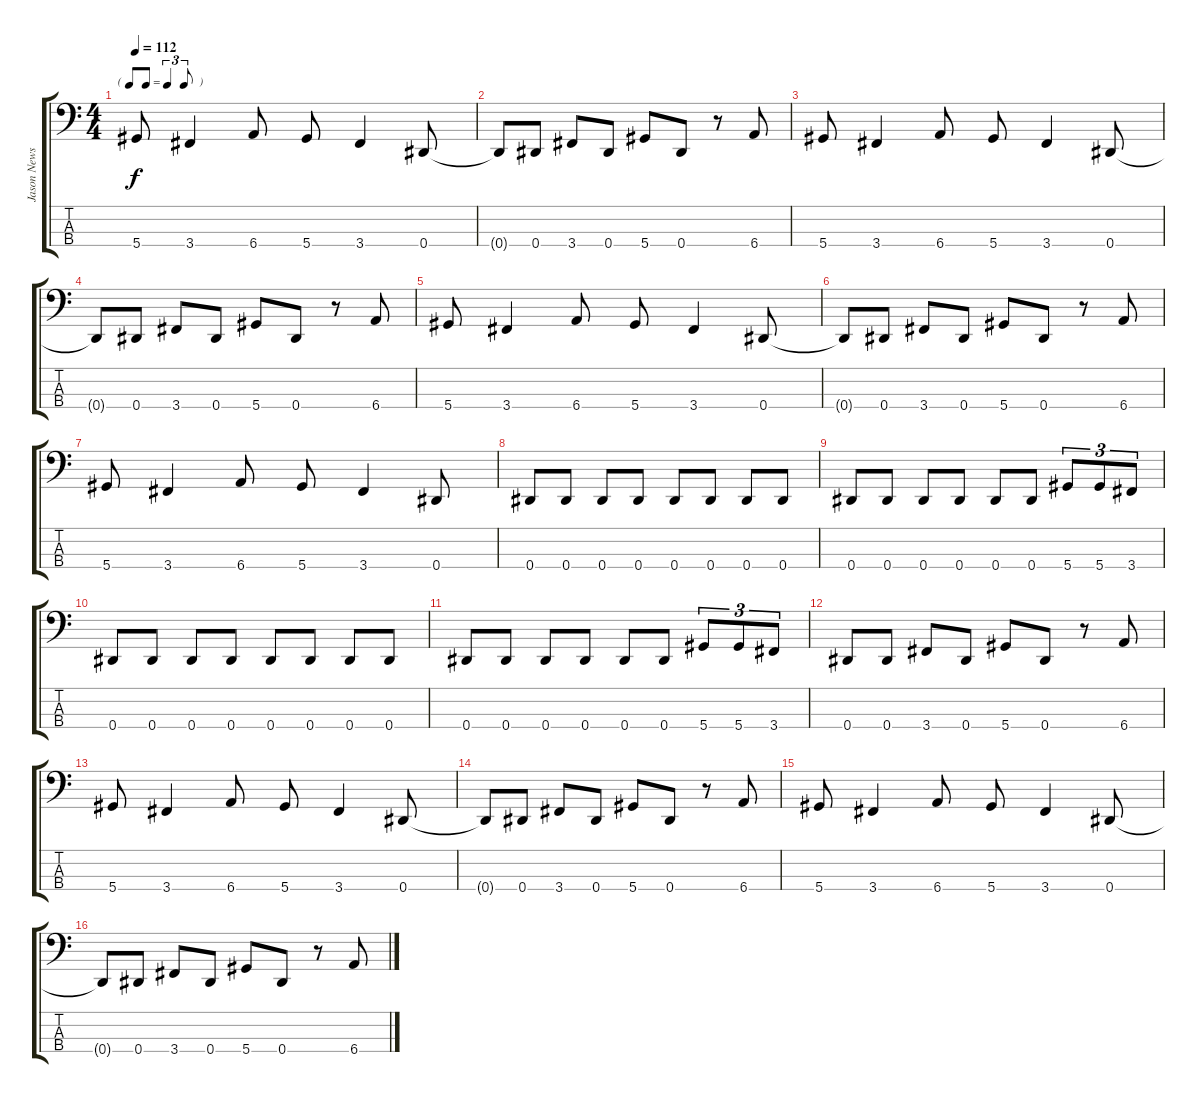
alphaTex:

\track ("Jason Newsteed (Bass)" "Jason News") {instrument electricbasspick}
\staff {score tabs}
\tuning (Gb2 Db2 Ab1 Eb1) {hide}
\ts (4 4)
\tf triplet8th
\tempo 112
\clef f4
\ks c
5.4.8{dy f} 3.4.4 6.4.8 5.4.8 3.4.4 0.4.8 |
0.4{t}.8 0.4.8 3.4.8 0.4.8 5.4.8 0.4.8 r.8 6.4.8 |
5.4.8 3.4.4 6.4.8 5.4.8 3.4.4 0.4.8 |
0.4{t}.8 0.4.8 3.4.8 0.4.8 5.4.8 0.4.8 r.8 6.4.8 |
5.4.8 3.4.4 6.4.8 5.4.8 3.4.4 0.4.8 |
0.4{t}.8 0.4.8 3.4.8 0.4.8 5.4.8 0.4.8 r.8 6.4.8 |
5.4.8 3.4.4 6.4.8 5.4.8 3.4.4 0.4.8 |
0.4.8 0.4.8 0.4.8 0.4.8 0.4.8 0.4.8 0.4.8 0.4.8 |
0.4.8 0.4.8 0.4.8 0.4.8 0.4.8 0.4.8 5.4.8{tu (3 2)} 5.4.8{tu (3 2)} 3.4.8{tu (3 2)} |
0.4.8 0.4.8 0.4.8 0.4.8 0.4.8 0.4.8 0.4.8 0.4.8 |
0.4.8 0.4.8 0.4.8 0.4.8 0.4.8 0.4.8 5.4.8{tu (3 2)} 5.4.8{tu (3 2)} 3.4.8{tu (3 2)} |
0.4.8 0.4.8 3.4.8 0.4.8 5.4.8 0.4.8 r.8 6.4.8 |
5.4.8 3.4.4 6.4.8 5.4.8 3.4.4 0.4.8 |
0.4{t}.8 0.4.8 3.4.8 0.4.8 5.4.8 0.4.8 r.8 6.4.8 |
5.4.8 3.4.4 6.4.8 5.4.8 3.4.4 0.4.8 |
0.4{t}.8 0.4.8 3.4.8 0.4.8 5.4.8 0.4.8 r.8 6.4.8
